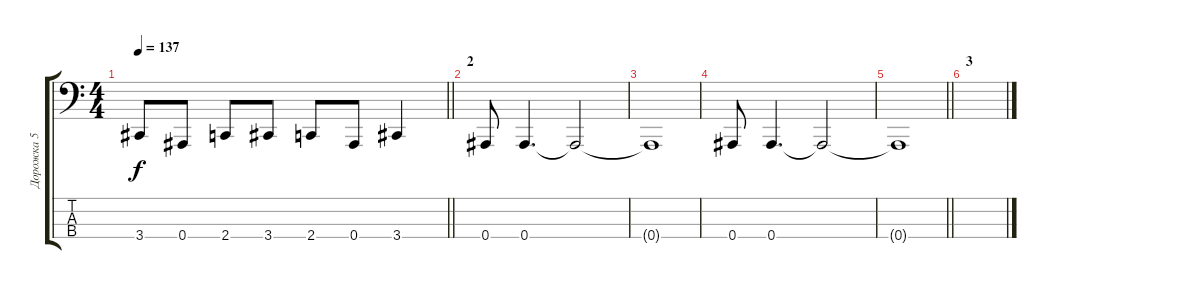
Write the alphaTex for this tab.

\track ("Дорожка 5" "Дорожка 5") {instrument electricbassfinger}
\staff {score tabs}
\tuning (Eb2 Bb1 F1 Bb0) {hide}
\ts (4 4)
\tempo 137
\clef f4
\barLineRight lightlight
\ks c
3.4{t}.8{dy f} 0.4.8 2.4.8 3.4.8 2.4.8 0.4.8 3.4.4 |
\section ("" "2")
0.4.8 0.4.4{d} 0.4{t}.2 |
0.4{t}.1 |
0.4.8 0.4.4{d} 0.4{t}.2 |
\barLineRight lightlight
0.4{t}.1 |
\section ("" "3")
